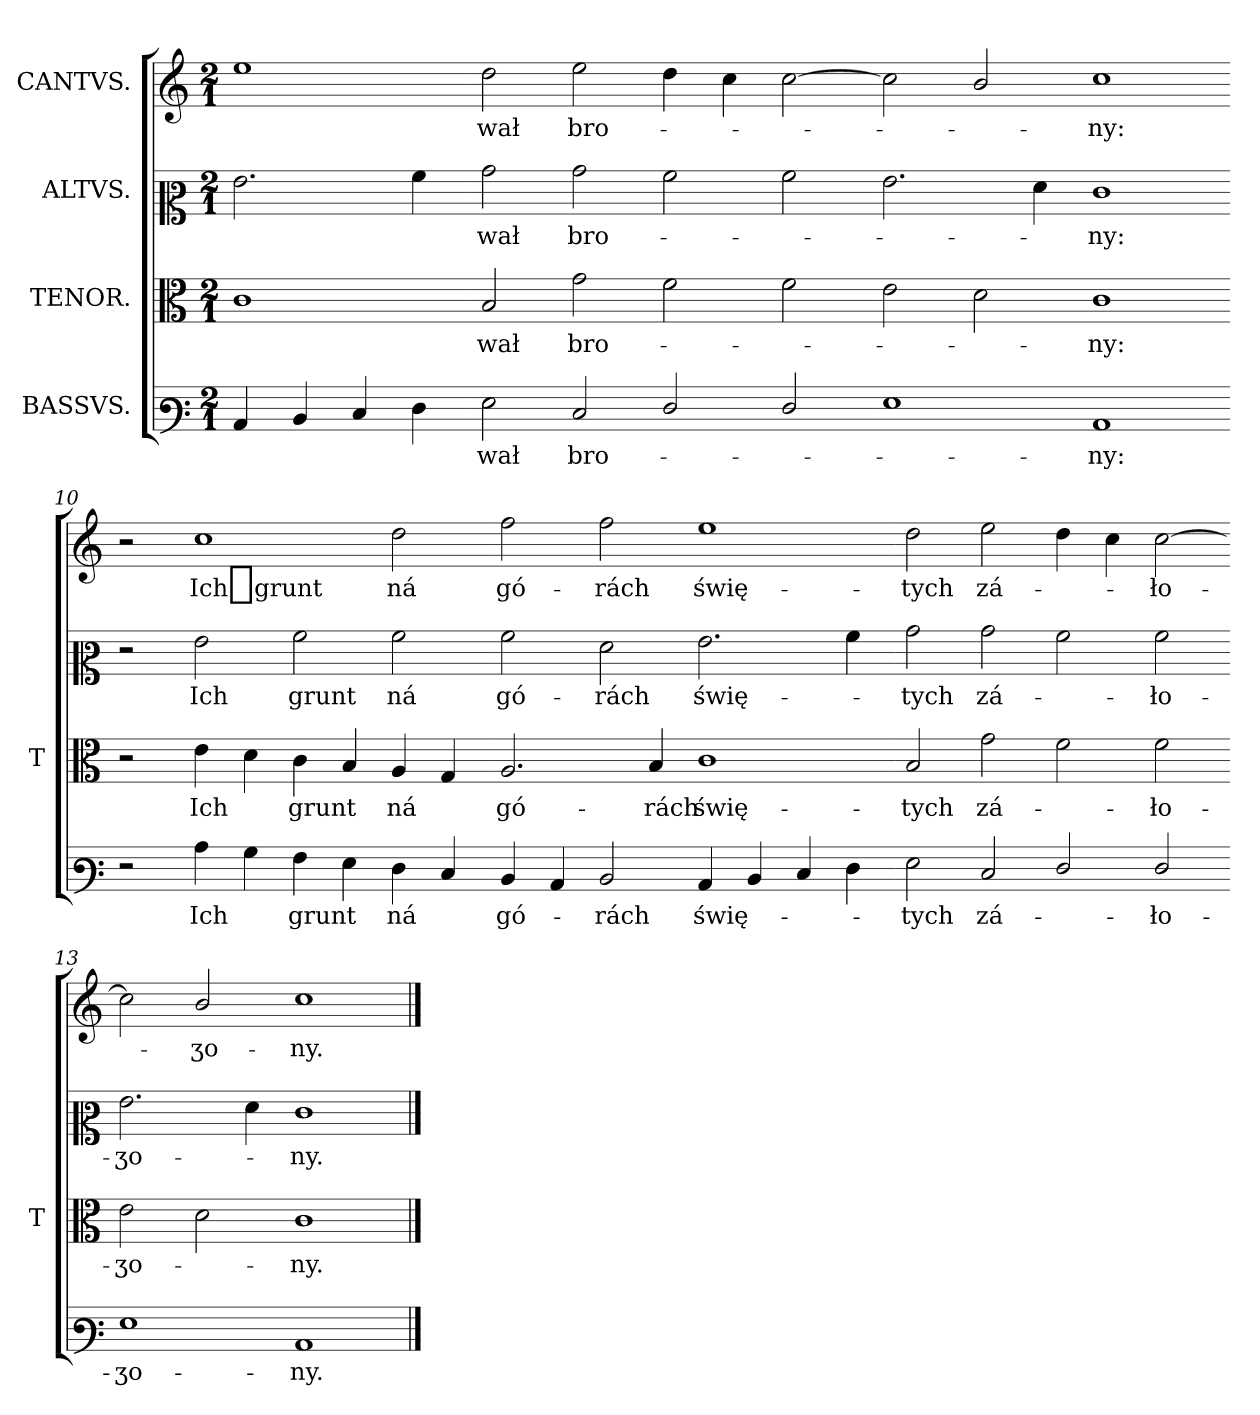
**kern	**text	**kern	**text	**kern	**text	**kern	**text
*part4	*part4	*part3	*part3	*part2	*part2	*part1	*part1
*staff4	*staff4	*staff3	*staff3	*staff2	*staff2	*staff1	*staff1
*I"BASSVS.	*	*I"TENOR.	*	*I"ALTVS.	*	*I"CANTVS.	*
*	*	*I'T	*	*	*	*	*
*clefF3	*	*clefC3	*	*clefC2	*	*clefG2	*
*k[]	*	*k[]	*	*k[]	*	*k[]	*
*C:	*	*C:	*	*C:	*	*C:	*
*M2/1	*	*M2/1	*	*M2/1	*	*M2/1	*
=	=	=	=	=	=	=	=
4C	.	1c	.	2.g	.	1ee	.
4D	.	.	.	.	.	.	.
4E	.	.	.	.	.	.	.
4F	.	.	.	4a	.	.	.
=8-	=8-	=8-	=8-	=8-	=8-	=8-	=8-
2G	-wał	2B	-wał	2b	-wał	2dd	-wał
2E	bro-	2g	bro-	2b	bro-	2ee	bro-
2F/	.	2f	.	2a	.	4dd	.
.	.	.	.	.	.	4cc	.
2F/	.	2f	.	2a	.	[2cc	.
=9-	=9-	=9-	=9-	=9-	=9-	=9-	=9-
1G	.	2e	.	2.g	.	2cc]	.
.	.	2d	.	.	.	2b/	.
.	.	.	.	4f	.	.	.
1C	-ny:	1c	-ny:	1e	-ny:	1cc	-ny:
=10-	=10-	=10-	=10-	=10-	=10-	=10-	=10-
2r	.	2r	.	2r	.	2r	.
4c	Ich	4e	Ich	2g	Ich	1cc	Ich_grunt
4B	.	4d	.	.	.	.	.
4A	grunt	4c	grunt	2a	grunt	.	.
4G	.	4B	.	.	.	.	.
4F	ná	4A	ná	2a	ná	2dd	ná
4E	.	4G	.	.	.	.	.
=11-	=11-	=11-	=11-	=11-	=11-	=11-	=11-
4D	gó-	2.A	gó-	2a	gó-	2ff	gó-
4C	.	.	.	.	.	.	.
2D	-rách	.	.	2f	-rách	2ff	-rách
.	.	4B	-rách	.	.	.	.
4C	świę-	1c	świę-	2.g	świę-	1ee	świę-
4D	.	.	.	.	.	.	.
4E	.	.	.	.	.	.	.
4F	.	.	.	4a	.	.	.
=12-	=12-	=12-	=12-	=12-	=12-	=12-	=12-
2G	-tych	2B	-tych	2b	-tych	2dd	-tych
2E	zá-	2g	zá-	2b	zá-	2ee	zá-
2F/	.	2f	.	2a	.	4dd	.
.	.	.	.	.	.	4cc	.
2F/	-ło-	2f	-ło-	2a	-ło-	[2cc	-ło-
=13-	=13-	=13-	=13-	=13-	=13-	=13-	=13-
1G	-ӡo-	2e	-ӡo-	2.g	-ӡo-	2cc]	.
.	.	2d	.	.	.	2b/	-ӡo-
.	.	.	.	4f	.	.	.
1C/	-ny.	1c	-ny.	1e	-ny.	1cc	-ny.
==	==	==	==	==	==	==	==
*-	*-	*-	*-	*-	*-	*-	*-
